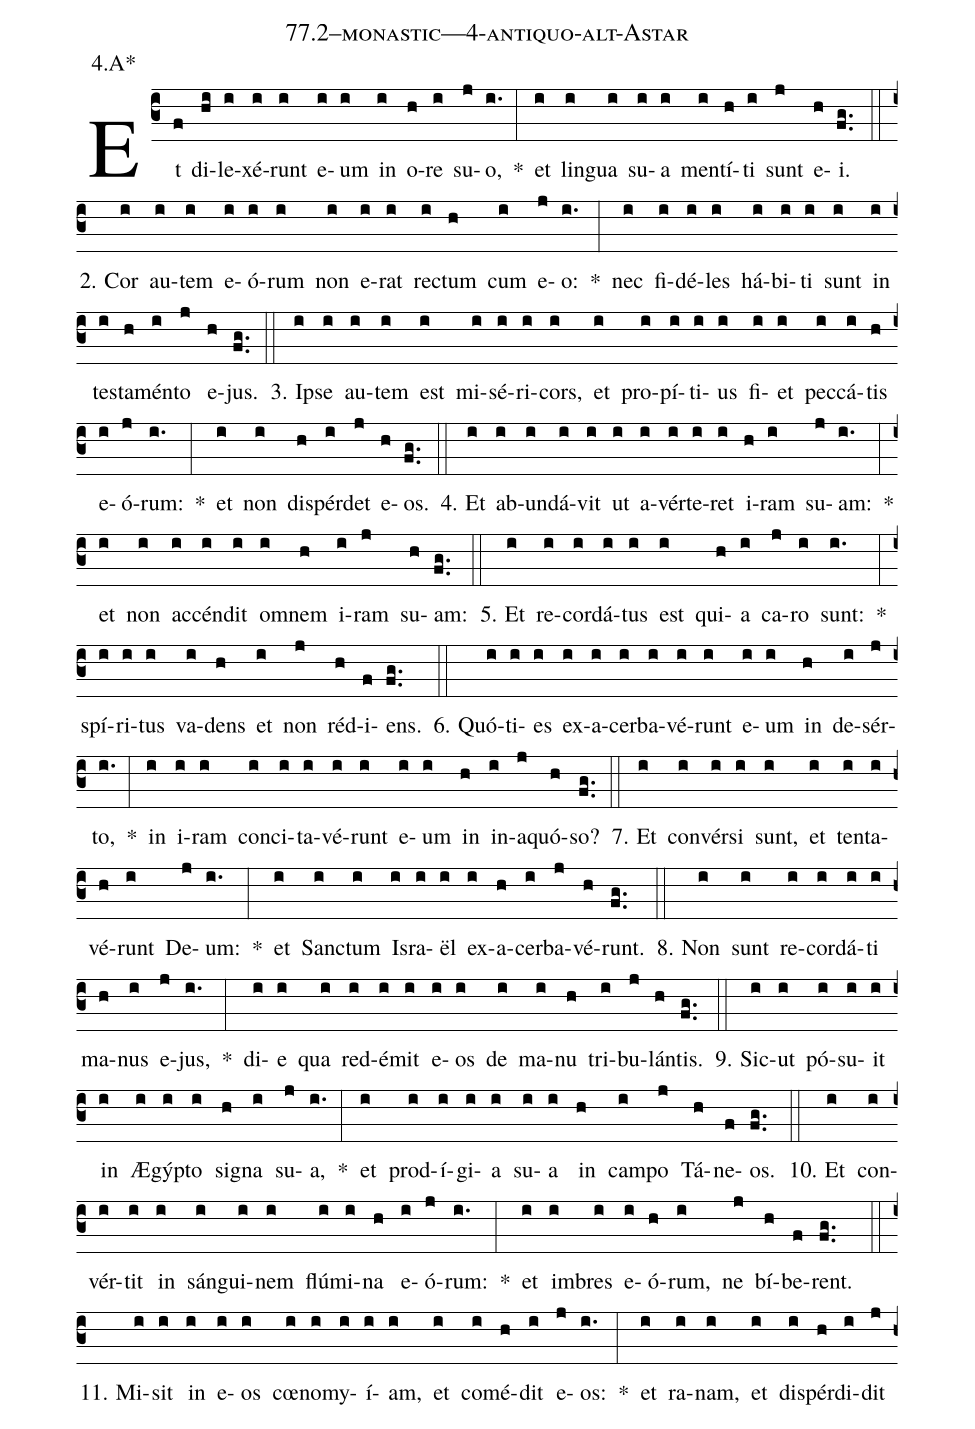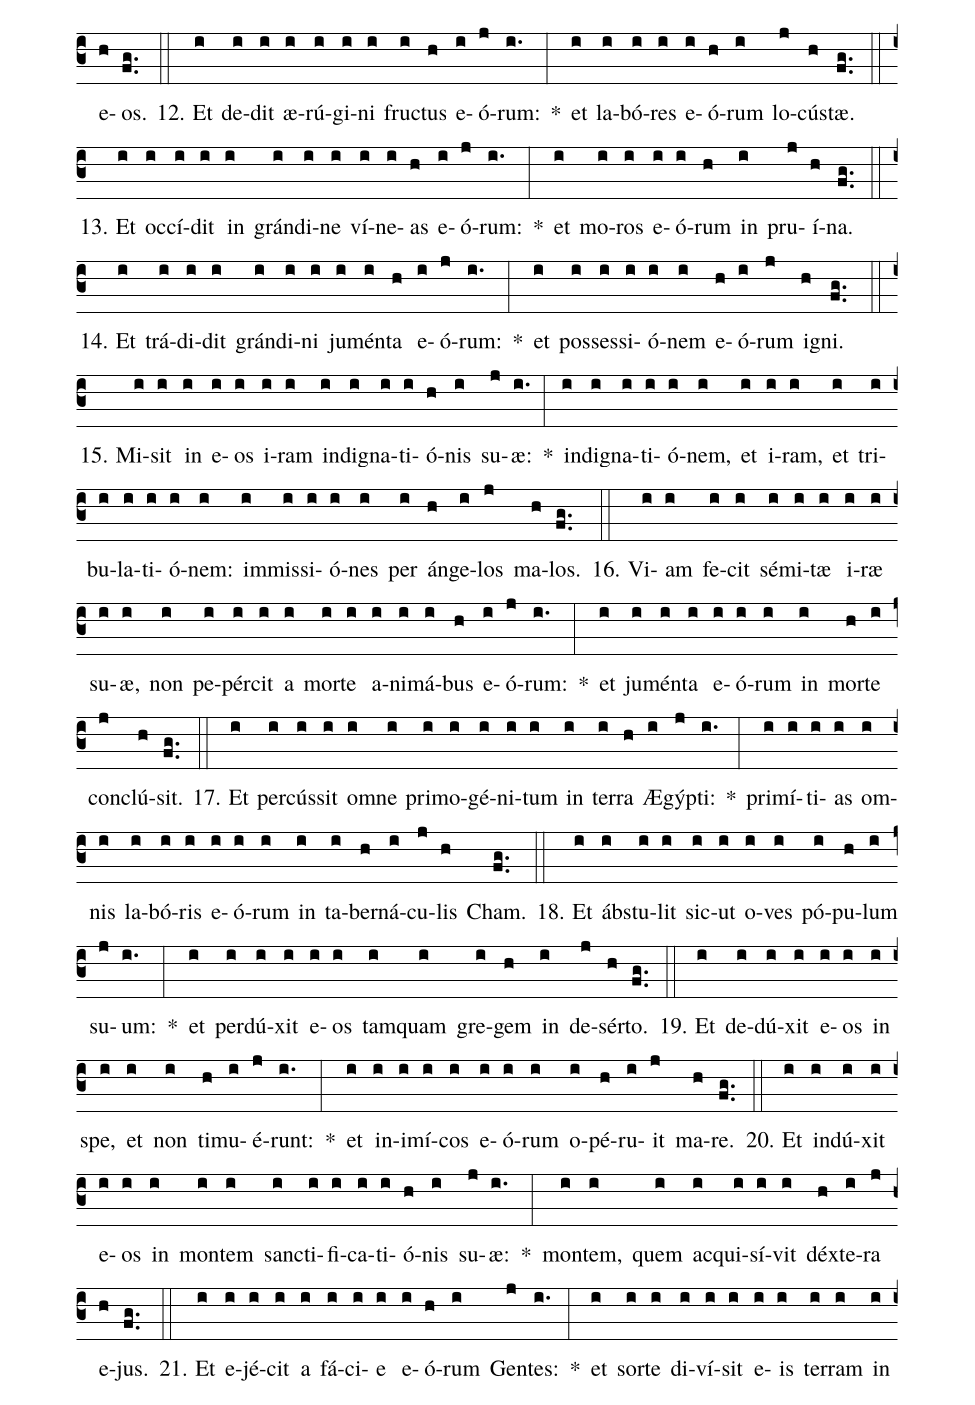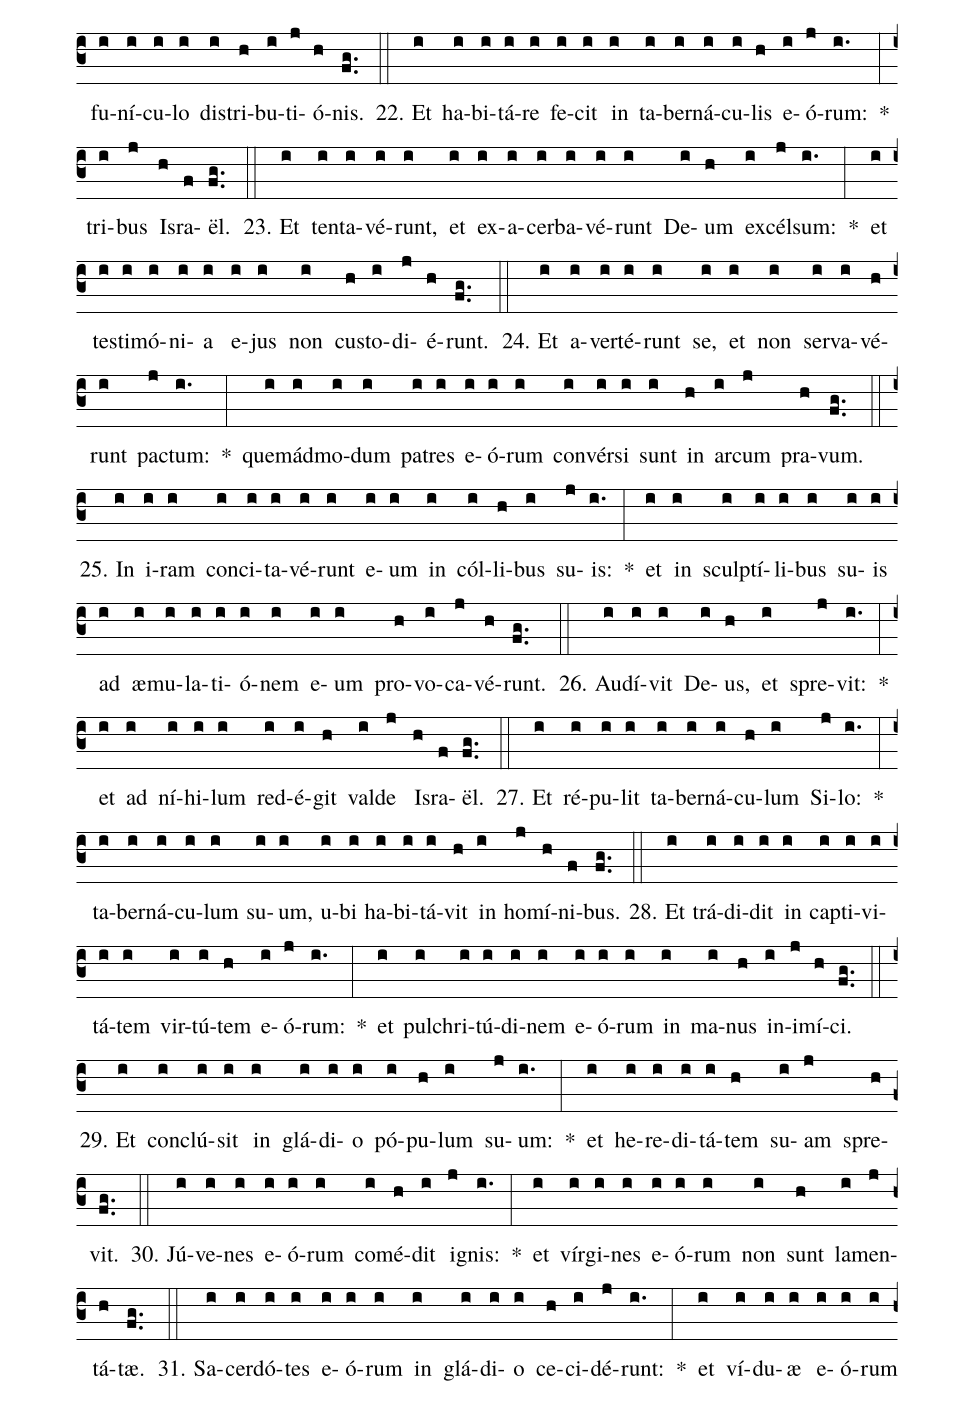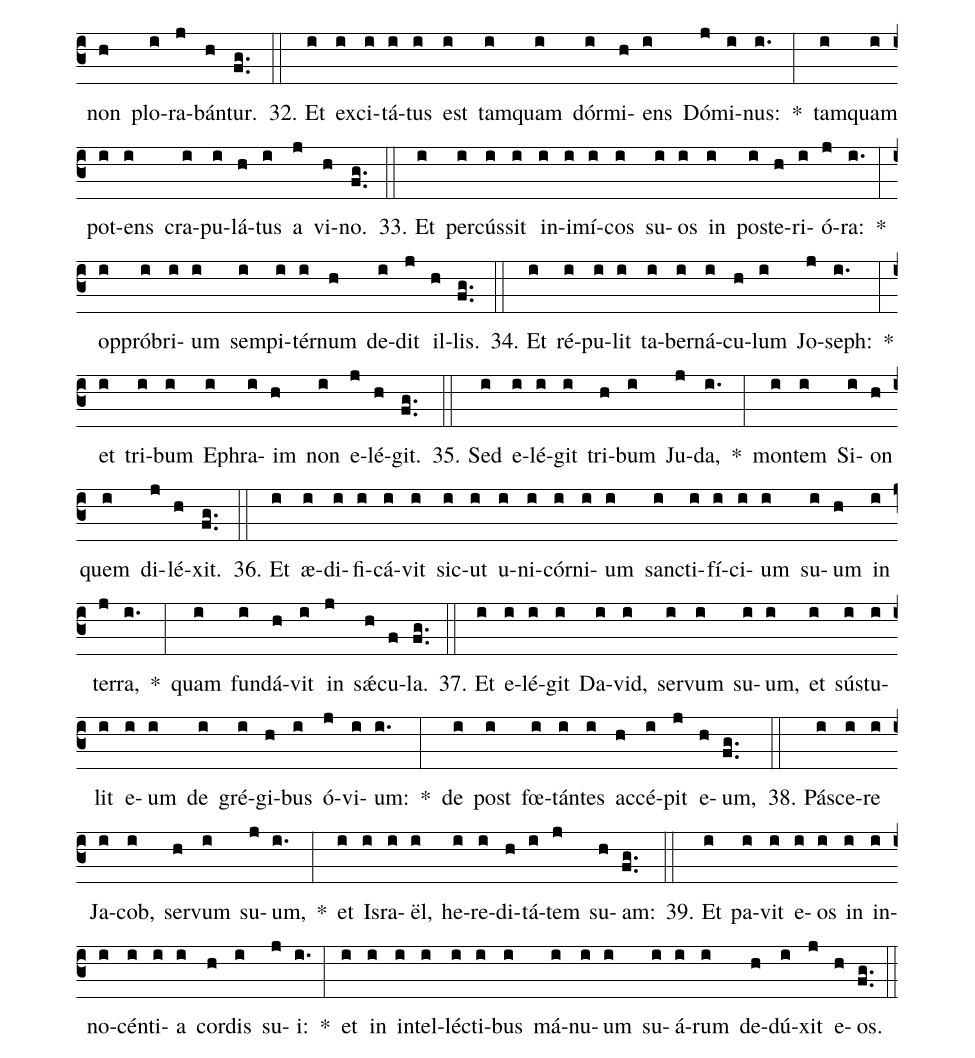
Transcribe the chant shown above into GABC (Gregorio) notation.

name: 77.2--monastic---4-antiquo-alt-Astar;
annotation: 4.A*;
%%
(c3)Et(f) di(hi)le(i)xé(i)runt(i) e(i)um(i) in(i) o(h)re(i) su(j)o,(i.) *(:) et(i) lin(i)gua(i) su(i)a(i) men(i)tí(h)ti(i) sunt(j) e(h)i.(fg..) (::)
2. Cor(i) au(i)tem(i) e(i)ó(i)rum(i) non(i) e(i)rat(i) rec(i)tum(h) cum(i) e(j)o:(i.) *(:) nec(i) fi(i)dé(i)les(i) há(i)bi(i)ti(i) sunt(i) in(i) tes(i)ta(h)mén(i)to(j) e(h)jus.(fg..) (::)
3. Ip(i)se(i) au(i)tem(i) est(i) mi(i)sé(i)ri(i)cors,(i) et(i) pro(i)pí(i)ti(i)us(i) fi(i)et(i) pec(i)cá(i)tis(h) e(i)ó(j)rum:(i.) *(:) et(i) non(i) dis(h)pér(i)det(j) e(h)os.(fg..) (::)
4. Et(i) ab(i)un(i)dá(i)vit(i) ut(i) a(i)vér(i)te(i)ret(i) i(h)ram(i) su(j)am:(i.) *(:) et(i) non(i) ac(i)cén(i)dit(i) om(i)nem(h) i(i)ram(j) su(h)am:(fg..) (::)
5. Et(i) re(i)cor(i)dá(i)tus(i) est(i) qui(h)a(i) ca(j)ro(i) sunt:(i.) *(:) spí(i)ri(i)tus(i) va(i)dens(h) et(i) non(j) réd(h)i(f)ens.(fg..) (::)
6. Quó(i)ti(i)es(i) ex(i)a(i)cer(i)ba(i)vé(i)runt(i) e(i)um(i) in(h) de(i)sér(j)to,(i.) *(:) in(i) i(i)ram(i) con(i)ci(i)ta(i)vé(i)runt(i) e(i)um(i) in(h) in(i)a(j)quó(h)so?(fg..) (::)
7. Et(i) con(i)vér(i)si(i) sunt,(i) et(i) ten(i)ta(i)vé(h)runt(i) De(j)um:(i.) *(:) et(i) Sanc(i)tum(i) Is(i)ra(i)ël(i) ex(i)a(h)cer(i)ba(j)vé(h)runt.(fg..) (::)
8. Non(i) sunt(i) re(i)cor(i)dá(i)ti(i) ma(h)nus(i) e(j)jus,(i.) *(:) di(i)e(i) qua(i) red(i)é(i)mit(i) e(i)os(i) de(i) ma(i)nu(h) tri(i)bu(j)lán(h)tis.(fg..) (::)
9. Sic(i)ut(i) pó(i)su(i)it(i) in(i) Æ(i)gýp(i)to(i) si(h)gna(i) su(j)a,(i.) *(:) et(i) prod(i)í(i)gi(i)a(i) su(i)a(i) in(h) cam(i)po(j) Tá(h)ne(f)os.(fg..) (::)
10. Et(i) con(i)vér(i)tit(i) in(i) sán(i)gui(i)nem(i) flú(i)mi(i)na(h) e(i)ó(j)rum:(i.) *(:) et(i) im(i)bres(i) e(i)ó(h)rum,(i) ne(j) bí(h)be(f)rent.(fg..) (::)
11. Mi(i)sit(i) in(i) e(i)os(i) cœ(i)no(i)my(i)í(i)am,(i) et(i) com(i)é(h)dit(i) e(j)os:(i.) *(:) et(i) ra(i)nam,(i) et(i) dis(i)pér(h)di(i)dit(j) e(h)os.(fg..) (::)
12. Et(i) de(i)dit(i) æ(i)rú(i)gi(i)ni(i) fruc(i)tus(h) e(i)ó(j)rum:(i.) *(:) et(i) la(i)bó(i)res(i) e(i)ó(h)rum(i) lo(j)cús(h)tæ.(fg..) (::)
13. Et(i) oc(i)cí(i)dit(i) in(i) grán(i)di(i)ne(i) ví(i)ne(i)as(h) e(i)ó(j)rum:(i.) *(:) et(i) mo(i)ros(i) e(i)ó(i)rum(h) in(i) pru(j)í(h)na.(fg..) (::)
14. Et(i) trá(i)di(i)dit(i) grán(i)di(i)ni(i) ju(i)mén(i)ta(h) e(i)ó(j)rum:(i.) *(:) et(i) pos(i)ses(i)si(i)ó(i)nem(i) e(h)ó(i)rum(j) i(h)gni.(fg..) (::)
15. Mi(i)sit(i) in(i) e(i)os(i) i(i)ram(i) in(i)di(i)gna(i)ti(i)ó(h)nis(i) su(j)æ:(i.) *(:) in(i)di(i)gna(i)ti(i)ó(i)nem,(i) et(i) i(i)ram,(i) et(i) tri(i)bu(i)la(i)ti(i)ó(i)nem:(i) im(i)mis(i)si(i)ó(i)nes(i) per(i) án(h)ge(i)los(j) ma(h)los.(fg..) (::)
16. Vi(i)am(i) fe(i)cit(i) sé(i)mi(i)tæ(i) i(i)ræ(i) su(i)æ,(i) non(i) pe(i)pér(i)cit(i) a(i) mor(i)te(i) a(i)ni(i)má(i)bus(h) e(i)ó(j)rum:(i.) *(:) et(i) ju(i)mén(i)ta(i) e(i)ó(i)rum(i) in(i) mor(h)te(i) con(j)clú(h)sit.(fg..) (::)
17. Et(i) per(i)cús(i)sit(i) om(i)ne(i) pri(i)mo(i)gé(i)ni(i)tum(i) in(i) ter(i)ra(h) Æ(i)gýp(j)ti:(i.) *(:) pri(i)mí(i)ti(i)as(i) om(i)nis(i) la(i)bó(i)ris(i) e(i)ó(i)rum(i) in(i) ta(i)ber(h)ná(i)cu(j)lis(h) Cham.(fg..) (::)
18. Et(i) ábs(i)tu(i)lit(i) sic(i)ut(i) o(i)ves(i) pó(i)pu(h)lum(i) su(j)um:(i.) *(:) et(i) per(i)dú(i)xit(i) e(i)os(i) tam(i)quam(i) gre(i)gem(h) in(i) de(j)sér(h)to.(fg..) (::)
19. Et(i) de(i)dú(i)xit(i) e(i)os(i) in(i) spe,(i) et(i) non(i) ti(h)mu(i)é(j)runt:(i.) *(:) et(i) in(i)i(i)mí(i)cos(i) e(i)ó(i)rum(i) o(i)pé(h)ru(i)it(j) ma(h)re.(fg..) (::)
20. Et(i) in(i)dú(i)xit(i) e(i)os(i) in(i) mon(i)tem(i) sanc(i)ti(i)fi(i)ca(i)ti(i)ó(h)nis(i) su(j)æ:(i.) *(:) mon(i)tem,(i) quem(i) ac(i)qui(i)sí(i)vit(i) déx(h)te(i)ra(j) e(h)jus.(fg..) (::)
21. Et(i) e(i)jé(i)cit(i) a(i) fá(i)ci(i)e(i) e(i)ó(h)rum(i) Gen(j)tes:(i.) *(:) et(i) sor(i)te(i) di(i)ví(i)sit(i) e(i)is(i) ter(i)ram(i) in(i) fu(i)ní(i)cu(i)lo(i) dis(i)tri(h)bu(i)ti(j)ó(h)nis.(fg..) (::)
22. Et(i) ha(i)bi(i)tá(i)re(i) fe(i)cit(i) in(i) ta(i)ber(i)ná(i)cu(i)lis(h) e(i)ó(j)rum:(i.) *(:) tri(i)bus(j) Is(h)ra(f)ël.(fg..) (::)
23. Et(i) ten(i)ta(i)vé(i)runt,(i) et(i) ex(i)a(i)cer(i)ba(i)vé(i)runt(i) De(i)um(h) ex(i)cél(j)sum:(i.) *(:) et(i) tes(i)ti(i)mó(i)ni(i)a(i) e(i)jus(i) non(i) cus(h)to(i)di(j)é(h)runt.(fg..) (::)
24. Et(i) a(i)ver(i)té(i)runt(i) se,(i) et(i) non(i) ser(i)va(i)vé(h)runt(i) pac(j)tum:(i.) *(:) quem(i)ád(i)mo(i)dum(i) pa(i)tres(i) e(i)ó(i)rum(i) con(i)vér(i)si(i) sunt(i) in(h) ar(i)cum(j) pra(h)vum.(fg..) (::)
25. In(i) i(i)ram(i) con(i)ci(i)ta(i)vé(i)runt(i) e(i)um(i) in(i) cól(i)li(h)bus(i) su(j)is:(i.) *(:) et(i) in(i) sculp(i)tí(i)li(i)bus(i) su(i)is(i) ad(i) æ(i)mu(i)la(i)ti(i)ó(i)nem(i) e(i)um(i) pro(h)vo(i)ca(j)vé(h)runt.(fg..) (::)
26. Au(i)dí(i)vit(i) De(i)us,(h) et(i) spre(j)vit:(i.) *(:) et(i) ad(i) ní(i)hi(i)lum(i) red(i)é(i)git(h) val(i)de(j) Is(h)ra(f)ël.(fg..) (::)
27. Et(i) ré(i)pu(i)lit(i) ta(i)ber(i)ná(i)cu(h)lum(i) Si(j)lo:(i.) *(:) ta(i)ber(i)ná(i)cu(i)lum(i) su(i)um,(i) u(i)bi(i) ha(i)bi(i)tá(i)vit(h) in(i) ho(j)mí(h)ni(f)bus.(fg..) (::)
28. Et(i) trá(i)di(i)dit(i) in(i) cap(i)ti(i)vi(i)tá(i)tem(i) vir(i)tú(i)tem(h) e(i)ó(j)rum:(i.) *(:) et(i) pul(i)chri(i)tú(i)di(i)nem(i) e(i)ó(i)rum(i) in(i) ma(i)nus(h) in(i)i(j)mí(h)ci.(fg..) (::)
29. Et(i) con(i)clú(i)sit(i) in(i) glá(i)di(i)o(i) pó(i)pu(h)lum(i) su(j)um:(i.) *(:) et(i) he(i)re(i)di(i)tá(i)tem(h) su(i)am(j) spre(h)vit.(fg..) (::)
30. Jú(i)ve(i)nes(i) e(i)ó(i)rum(i) com(i)é(h)dit(i) i(j)gnis:(i.) *(:) et(i) vír(i)gi(i)nes(i) e(i)ó(i)rum(i) non(i) sunt(h) la(i)men(j)tá(h)tæ.(fg..) (::)
31. Sa(i)cer(i)dó(i)tes(i) e(i)ó(i)rum(i) in(i) glá(i)di(i)o(i) ce(h)ci(i)dé(j)runt:(i.) *(:) et(i) ví(i)du(i)æ(i) e(i)ó(i)rum(i) non(h) plo(i)ra(j)bán(h)tur.(fg..) (::)
32. Et(i) ex(i)ci(i)tá(i)tus(i) est(i) tam(i)quam(i) dór(i)mi(h)ens(i) Dó(j)mi(i)nus:(i.) *(:) tam(i)quam(i) pot(i)ens(i) cra(i)pu(i)lá(h)tus(i) a(j) vi(h)no.(fg..) (::)
33. Et(i) per(i)cús(i)sit(i) in(i)i(i)mí(i)cos(i) su(i)os(i) in(i) post(i)e(h)ri(i)ó(j)ra:(i.) *(:) op(i)pró(i)bri(i)um(i) sem(i)pi(i)tér(i)num(h) de(i)dit(j) il(h)lis.(fg..) (::)
34. Et(i) ré(i)pu(i)lit(i) ta(i)ber(i)ná(i)cu(h)lum(i) Jo(j)seph:(i.) *(:) et(i) tri(i)bum(i) E(i)phra(i)im(h) non(i) e(j)lé(h)git.(fg..) (::)
35. Sed(i) e(i)lé(i)git(i) tri(h)bum(i) Ju(j)da,(i.) *(:) mon(i)tem(i) Si(i)on(h) quem(i) di(j)lé(h)xit.(fg..) (::)
36. Et(i) æ(i)di(i)fi(i)cá(i)vit(i) sic(i)ut(i) u(i)ni(i)cór(i)ni(i)um(i) sanc(i)ti(i)fí(i)ci(i)um(i) su(i)um(h) in(i) ter(j)ra,(i.) *(:) quam(i) fun(i)dá(h)vit(i) in(j) sǽ(h)cu(f)la.(fg..) (::)
37. Et(i) e(i)lé(i)git(i) Da(i)vid,(i) ser(i)vum(i) su(i)um,(i) et(i) sús(i)tu(i)lit(i) e(i)um(i) de(i) gré(i)gi(h)bus(i) ó(j)vi(i)um:(i.) *(:) de(i) post(i) fœ(i)tán(i)tes(i) ac(h)cé(i)pit(j) e(h)um,(fg..) (::)
38. Pá(i)sce(i)re(i) Ja(i)cob,(i) ser(h)vum(i) su(j)um,(i.) *(:) et(i) Is(i)ra(i)ël,(i) he(i)re(i)di(h)tá(i)tem(j) su(h)am:(fg..) (::)
39. Et(i) pa(i)vit(i) e(i)os(i) in(i) in(i)no(i)cén(i)ti(i)a(i) cor(h)dis(i) su(j)i:(i.) *(:) et(i) in(i) in(i)tel(i)léc(i)ti(i)bus(i) má(i)nu(i)um(i) su(i)á(i)rum(i) de(h)dú(i)xit(j) e(h)os.(fg..) (::)
